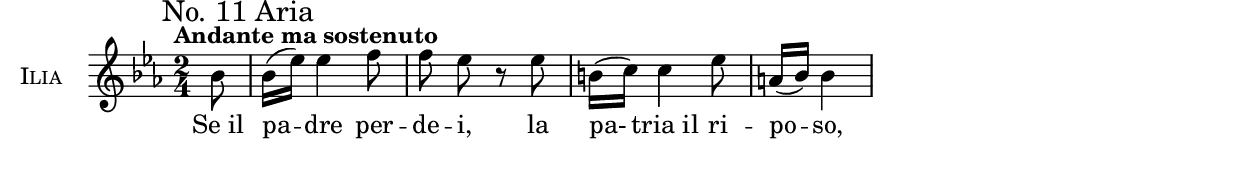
\version "2.18.2"

\include "lilypond-book-preamble.ly"

\paper {
  % #(set-paper-size "a4")
  top-margin = 10
}

\header {
  % title = "Idomeneo"
  % composer = "W. A. Mozart"
  % opus = "KV. 366"
}

\new Staff \with {
  vocalName = \markup \smallCaps Ilia
}
\relative c'' {
  \mark \markup "No. 11 Aria"
  \clef "treble"
  \key es \major
  \time 2/4
  \tempo "Andante ma sostenuto"
  \autoBeamOff
  \set Score.currentBarNumber = #1
  \bar ""
  \partial 8 bes8 |
  bes16([ es)] es4 f8 | f es r es |
  b16([ c)] c4 es8 |
  \partial 4. a,16([ bes)] bes4
}
\addlyrics {
  "Se il" pa -- dre per -- de -- i, la pa- "tria il" ri -- po -- so,
}